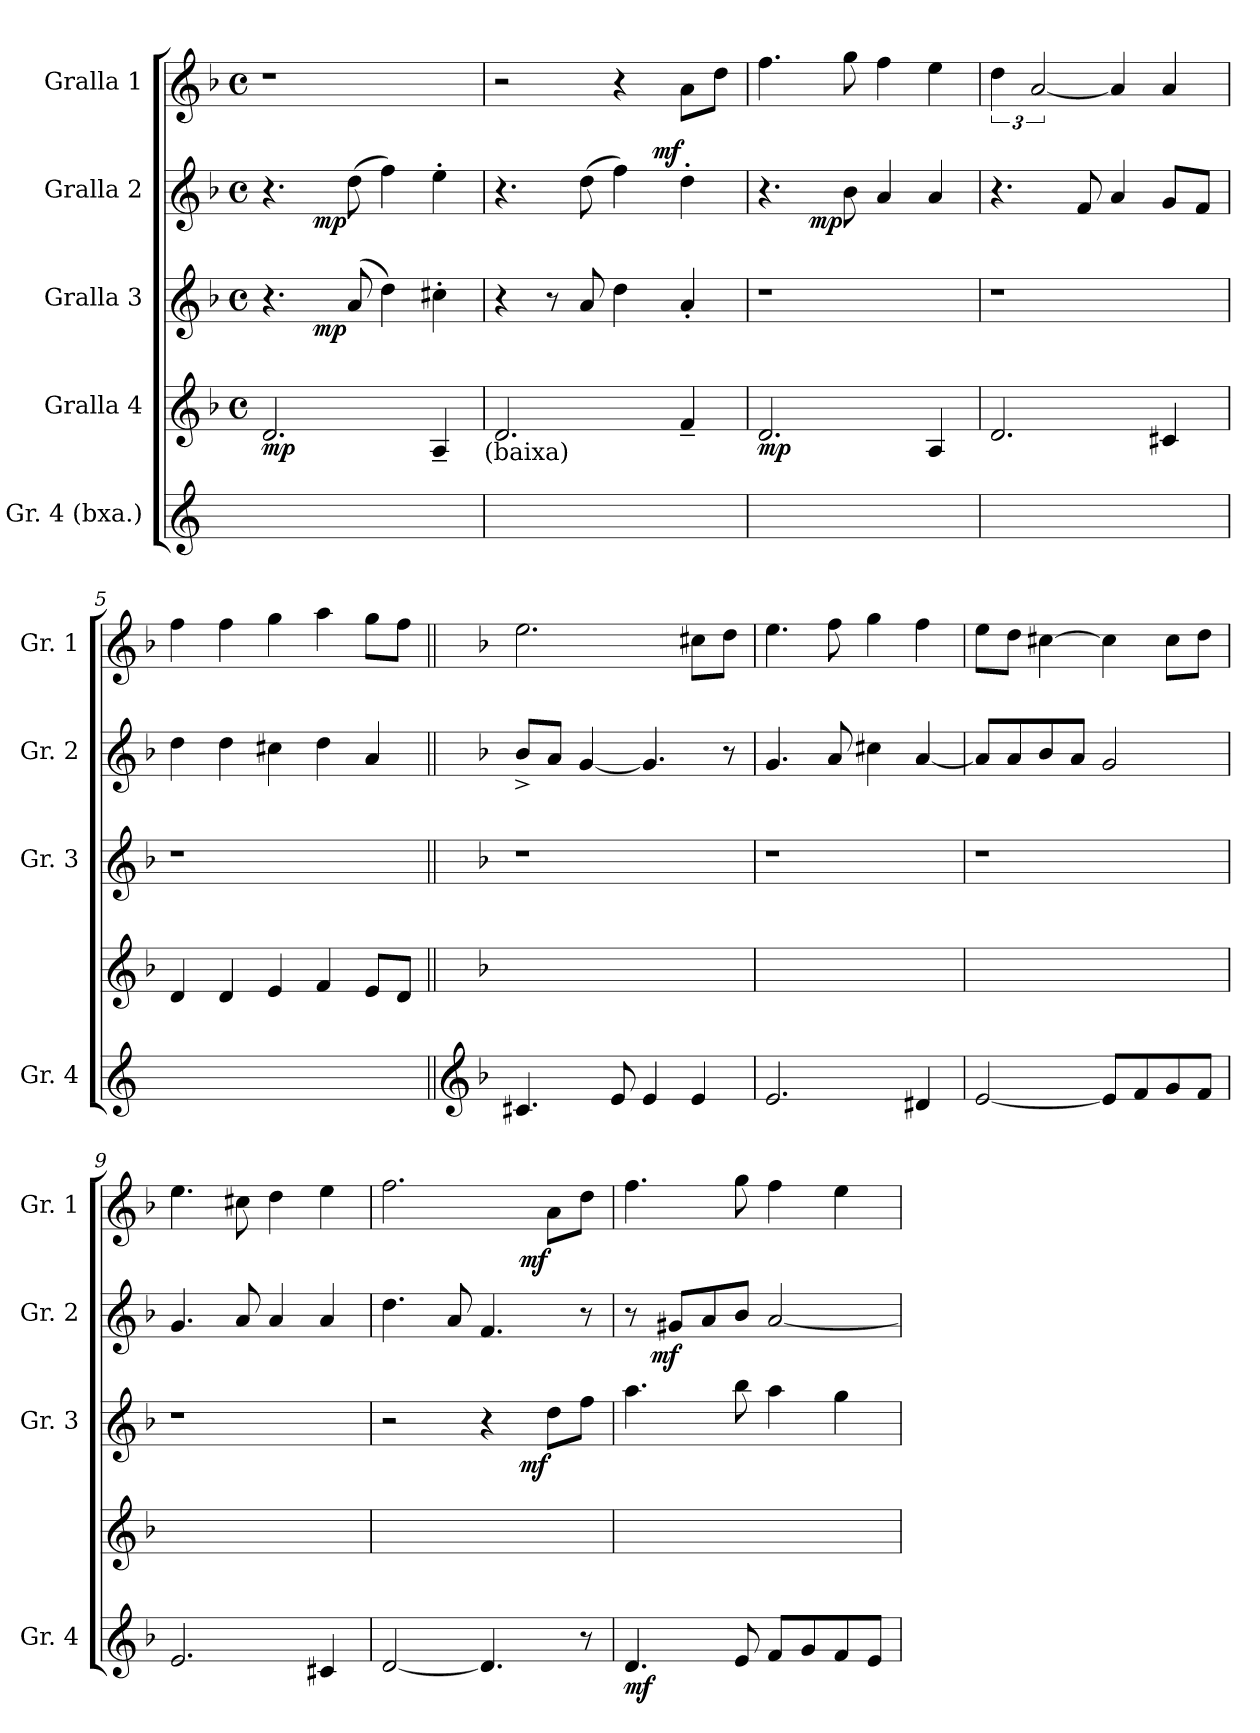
**kern	**dynam	**kern	**dynam	**kern	**dynam	**kern	**dynam	**kern	**dynam
*part5	*part5	*part4	*part4	*part3	*part3	*part2	*part2	*part1	*part1
*staff5	*staff5	*staff4	*staff4	*staff3	*staff3	*staff2	*staff2	*staff1	*staff1
*I"Gr. 4 (bxa.)	*	*I"Gralla 4	*	*I"Gralla 3	*	*I"Gralla 2	*	*I"Gralla 1	*
*I'Gr. 4	*	*	*	*I'Gr. 3	*	*I'Gr. 2	*	*I'Gr. 1	*
*clefG2	*	*clefG2	*	*clefG2	*	*clefG2	*	*clefG2	*
*k[]	*	*k[b-]	*	*k[b-]	*	*k[b-]	*	*k[b-]	*
*	*	*F:	*	*F:	*	*F:	*	*F:	*
*	*	*M4/4	*	*M4/4	*	*M4/4	*	*M4/4	*
*	*	*met(c)	*	*met(c)	*	*met(c)	*	*met(c)	*
*MM80	*	*MM80	*	*MM80	*	*MM80	*	*MM80	*
=1	=1	=1	=1	=1	=1	=1	=1	=1	=1
!	!	!	!LO:DY:b	!	!	!	!	!	!
*	*	*	*	*^	*	*^	*	*	*
1ryy	.	2.d/	mp	4.r	4ryy	.	4.r	4ryy	.	1r	.
!	!	!	!	!	!	!LO:DY:b	!	!	!LO:DY:b	!	!
.	.	.	.	.	2.ryy	mp	.	2.ryy	mp	.	.
.	.	.	.	(>8a/	.	.	(>8dd\	.	.	.	.
.	.	.	.	4dd\)	.	.	4ff\)	.	.	.	.
.	.	4A~/	.	4cc#X'\	.	.	4ee'\	.	.	.	.
!	!	!LO:TX:b:t=(baixa)	!	!	!	!	!	!	!	!	!
*	*	*	*	*v	*v	*	*	*	*	*	*
=2	=2	=2	=2	=2	=2	=2	=2	=2	=2	=2
1ryy	.	2.d/	.	4r	.	4.r	3%2ryy	.	2r	.
.	.	.	.	8r	.	.	.	.	.	.
.	.	.	.	8a/	.	(>8dd\	.	.	.	.
.	.	.	.	4dd\	.	4ff\)	.	.	4r	.
!	!	!	!	!	!	!	!	!LO:DY:a	!	!
.	.	.	.	.	.	.	3ryy	mf	.	.
.	.	4f~/	.	4a'/	.	4dd'\	.	.	8a\L	.
.	.	.	.	.	.	.	.	.	8dd\J	.
=3	=3	=3	=3	=3	=3	=3	=3	=3	=3	=3
!	!	!	!LO:DY:b	!	!	!	!	!	!	!
1ryy	.	2.d/	mp	1r	.	4.r	4ryy	.	4.ff\	.
!	!	!	!	!	!	!	!	!LO:DY:b	!	!
.	.	.	.	.	.	.	2.ryy	mp	.	.
.	.	.	.	.	.	8b-\	.	.	8gg\	.
.	.	.	.	.	.	4a/	.	.	4ff\	.
.	.	4A/	.	.	.	4a/	.	.	4ee\	.
*	*	*	*	*	*	*v	*v	*	*	*
=4	=4	=4	=4	=4	=4	=4	=4	=4	=4
1ryy	.	2.d/	.	1r	.	4.r	.	6dd<\	.
.	.	.	.	.	.	.	.	[3a/	.
.	.	.	.	.	.	8f/	.	.	.
.	.	.	.	.	.	4a/	.	4a/]	.
.	.	4c#X/	.	.	.	8g/L	.	4a/	.
.	.	.	.	.	.	8f/J	.	.	.
=5	=5	=5	=5	=5	=5	=5	=5	=5	=5
1ryy	.	4d/	.	1r	.	4dd\	.	4ff\	.
.	.	4d/	.	.	.	4dd<\	.	4ff<\	.
.	.	4e/	.	.	.	4cc#X\	.	4gg\	.
.	.	4f/	.	.	.	4dd\	.	4aa\	.
4ryy	.	8e/L	.	4ryy	.	4a/	.	8gg\L	.
.	.	8d/J	.	.	.	.	.	8ff\J	.
!!LO:LB:g=z
=6||	=6||	=6||	=6||	=6||	=6||	=6||	=6||	=6||	=6||
*clefG2	*	*	*	*	*	*	*	*	*
*k[b-]	*	*	*	*	*	*	*	*	*
*F:	*	*	*	*	*	*	*	*	*
4.c#X/	.	1ryy	.	1r	.	8b-^/L	.	2.ee\	.
.	.	.	.	.	.	8a/J	.	.	.
.	.	.	.	.	.	[4g/	.	.	.
8e/	.	.	.	.	.	.	.	.	.
4e/	.	.	.	.	.	4.g/]	.	.	.
4e/	.	.	.	.	.	.	.	8cc#X\L	.
.	.	.	.	.	.	8r	.	8dd\J	.
=7	=7	=7	=7	=7	=7	=7	=7	=7	=7
2.e/	.	1ryy	.	1r	.	4.g/	.	4.ee\	.
.	.	.	.	.	.	8a/	.	8ff\	.
.	.	.	.	.	.	4cc#X\	.	4gg\	.
4d#X/	.	.	.	.	.	[4a/	.	4ff\	.
=8	=8	=8	=8	=8	=8	=8	=8	=8	=8
[2e/	.	1ryy	.	1r	.	8a/L]	.	8ee\L	.
.	.	.	.	.	.	8a/	.	8dd\J	.
.	.	.	.	.	.	8b-/	.	[4cc#X\	.
.	.	.	.	.	.	8a/J	.	.	.
8e/L]	.	.	.	.	.	2g/	.	4cc#\]	.
8f/	.	.	.	.	.	.	.	.	.
8g/	.	.	.	.	.	.	.	8cc#\L	.
8f/J	.	.	.	.	.	.	.	8dd\J	.
=9	=9	=9	=9	=9	=9	=9	=9	=9	=9
2.e/	.	1ryy	.	1r	.	4.g/	.	4.ee\	.
.	.	.	.	.	.	8a/	.	8cc#X\	.
.	.	.	.	.	.	4a/	.	4dd\	.
4c#X/	.	.	.	.	.	4a/	.	4ee\	.
=10	=10	=10	=10	=10	=10	=10	=10	=10	=10
*	*	*	*	*^	*	*	*	*^	*
[2d/	.	1ryy	.	2r	3%2ryy	.	4.dd\	.	2.ff\	3%2ryy	.
.	.	.	.	.	.	.	8a/	.	.	.	.
4.d/]	.	.	.	4r	.	.	4.f/	.	.	.	.
!	!	!	!	!	!	!LO:DY:b	!	!	!	!	!LO:DY:b
.	.	.	.	.	3ryy	mf	.	.	.	3ryy	mf
.	.	.	.	8dd\L	.	.	.	.	8a\L	.	.
8r	.	.	.	8ff\J	.	.	8r	.	8dd\J	.	.
=11	=11	=11	=11	=11	=11	=11	=11	=11	=11	=11	=11
!	!LO:DY:b	!	!	!	!	!	!	!	!	!	!
*	*	*	*	*v	*v	*	*^	*	*v	*v	*
4.d/	mf	1ryy	.	4.aa\	.	8r	12ryy	.	4.ff\	.
!	!	!	!	!	!	!	!	!LO:DY:b	!	!
.	.	.	.	.	.	.	3%2ryy	mf	.	.
.	.	.	.	.	.	8g#X/L	.	.	.	.
.	.	.	.	.	.	8a/	.	.	.	.
8e/	.	.	.	8bb-\	.	8b-/J	.	.	8gg\	.
8f/L	.	.	.	4aa\	.	[2a/	.	.	4ff\	.
8g/	.	.	.	.	.	.	.	.	.	.
8f/	.	.	.	4gg\	.	.	6.ryy	.	4ee\	.
8e/J	.	.	.	.	.	.	.	.	.	.
*	*	*	*	*	*	*v	*v	*	*	*
=	=	=	=	=	=	=	=	=	=
*-	*-	*-	*-	*-	*-	*-	*-	*-	*-
